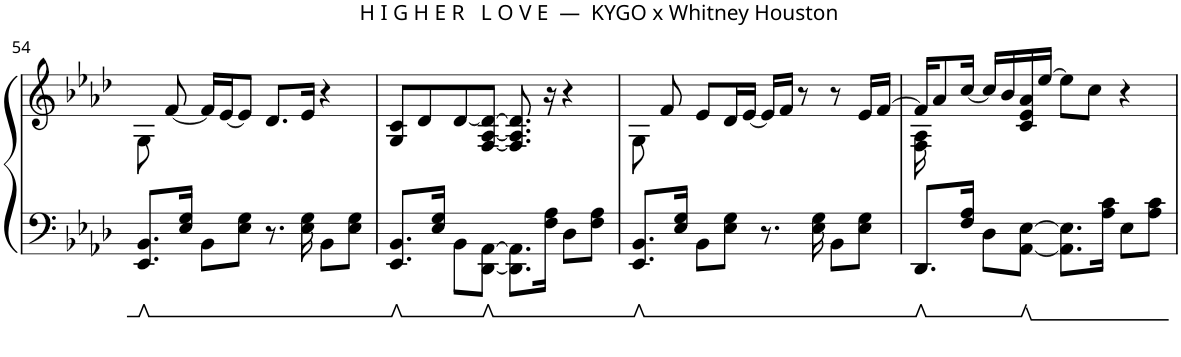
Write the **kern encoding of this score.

**kern	**kern
*part1	*part1
*staff2	*staff1
*I"Piano	*
*I'Pno.	*
!!LO:PB:g=z
*clefF4	*clefG2
*k[b-e-a-d-]	*k[b-e-a-d-]
*M4/4	*M4/4
=54	=54
8.EE-/ 8.BB-/L	8G\
.	[8f/
16E-/ 16G/Jk	.
8BB-\L	16f/LL]
.	[16e-/J
8E-\ 8G\J	8e-/J]
8.r	8.d-/L
16E-\ 16G\	16e-/Jk
8BB-\L	4r
8E-\ 8G\J	.
=55	=55
8.EE-/ 8.BB-/L	8G/ 8c/L
.	8d-/
16E-/ 16G/Jk	.
8BB-\L	[8d-/
[8DD-\ [8AA-\J	[8F/ [8A-/ 8d-/_J
8.DD-\] 8.AA-\]L	8.F/] 8.A-/] 8.d-/]
16F\ 16A-\Jk	16r
8D-\L	4r
8F\ 8A-\J	.
=56	=56
8.EE-/ 8.BB-/L	8G\
.	8f/
16E-/ 16G/Jk	.
8BB-\L	8e-/L
8E-\ 8G\J	16d-/L
.	[16e-/JJ
8.r	16e-/LL]
.	16f/JJ
.	8r
16E-\ 16G\	.
8BB-\L	8r
8E-\ 8G\J	16e-/LL
.	[16f/JJ
=57	=57
*	*^
8.DD-/L	16f/KL]	16F\ 16A-\
.	8a-/	2...ryy
16F/ 16A-/Jk	[16cc/Jk	.
8D-\L	16cc/LL]	.
.	16b-/	.
[8AA-\ [8E-\J	16c/ 16e-/ 16a-/	.
.	[16ee-/JJ	.
8.AA-\] 8.E-\]L	8ee-\L]	.
.	8cc\J	.
16A-\ 16c\Jk	.	.
8E-\L	4r	.
8A-\ 8c\J	.	.
*	*v	*v
=	=
*-	*-
